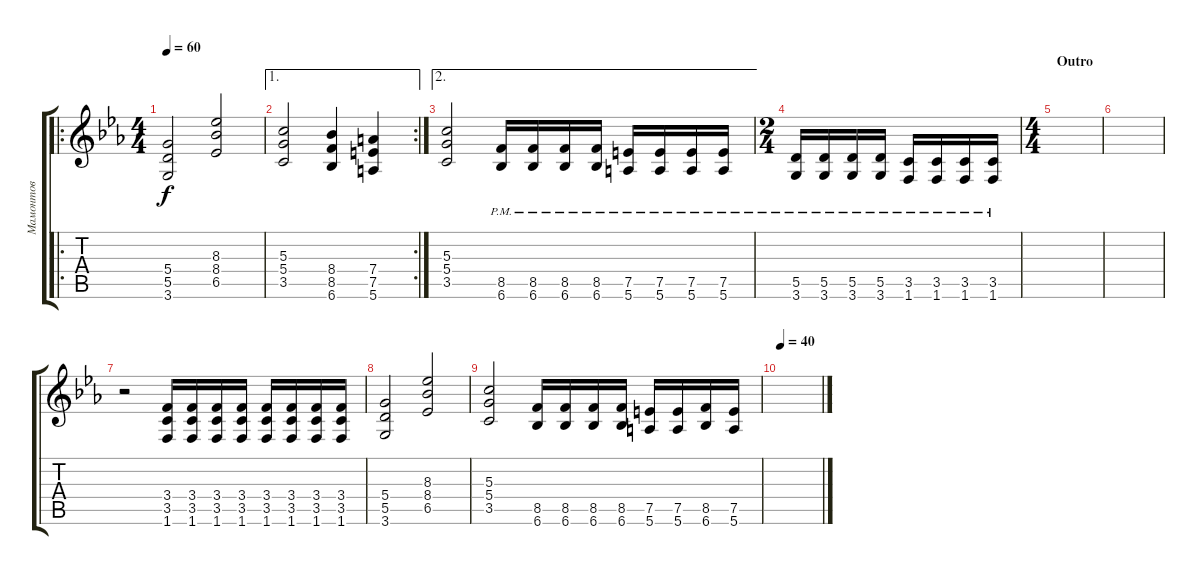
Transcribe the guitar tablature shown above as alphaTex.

\track ("Мамонтов" "Мамонтов") {instrument distortionguitar}
\staff {score tabs}
\tuning (E4 B3 G3 D3 A2 E2) {hide}
\ro
\ts (4 4)
\tempo 60
\clef g2
\ks eb
(5.4 5.5 3.6).2{dy f} (8.3 8.4 6.5).2 |
\ae 1
\rc 2
(5.3 5.4 3.5).2 (8.4 8.5 6.6).4 (7.4 7.5 5.6).4 |
\ae 2
(5.3 5.4 3.5).2 (8.5 6.6{pm}).16 (8.5 6.6{pm}).16 (8.5 6.6{pm}).16 (8.5 6.6{pm}).16 (7.5 5.6{pm}).16 (7.5 5.6{pm}).16 (7.5 5.6{pm}).16 (7.5 5.6{pm}).16 |
\ts (2 4)
(5.5 3.6{pm}).16 (5.5 3.6{pm}).16 (5.5 3.6{pm}).16 (5.5 3.6{pm}).16 (3.5 1.6{pm}).16 (3.5 1.6{pm}).16 (3.5 1.6{pm}).16 (3.5 1.6{pm}).16 |
\ts (4 4)
\section ("" "Outro")
|
|
r.2 (3.4 3.5 1.6).16 (3.4 3.5 1.6).16 (3.4 3.5 1.6).16 (3.4 3.5 1.6).16 (3.4 3.5 1.6).16 (3.4 3.5 1.6).16 (3.4 3.5 1.6).16 (3.4 3.5 1.6).16 |
(5.4 5.5 3.6).2 (8.3 8.4 6.5).2 |
(5.3 5.4 3.5).2 (8.5 6.6).16 (8.5 6.6).16 (8.5 6.6).16 (8.5 6.6).16 (7.5 5.6).16 (7.5 5.6).16 (8.5 6.6).16 (7.5 5.6).16 |
\tempo 40
